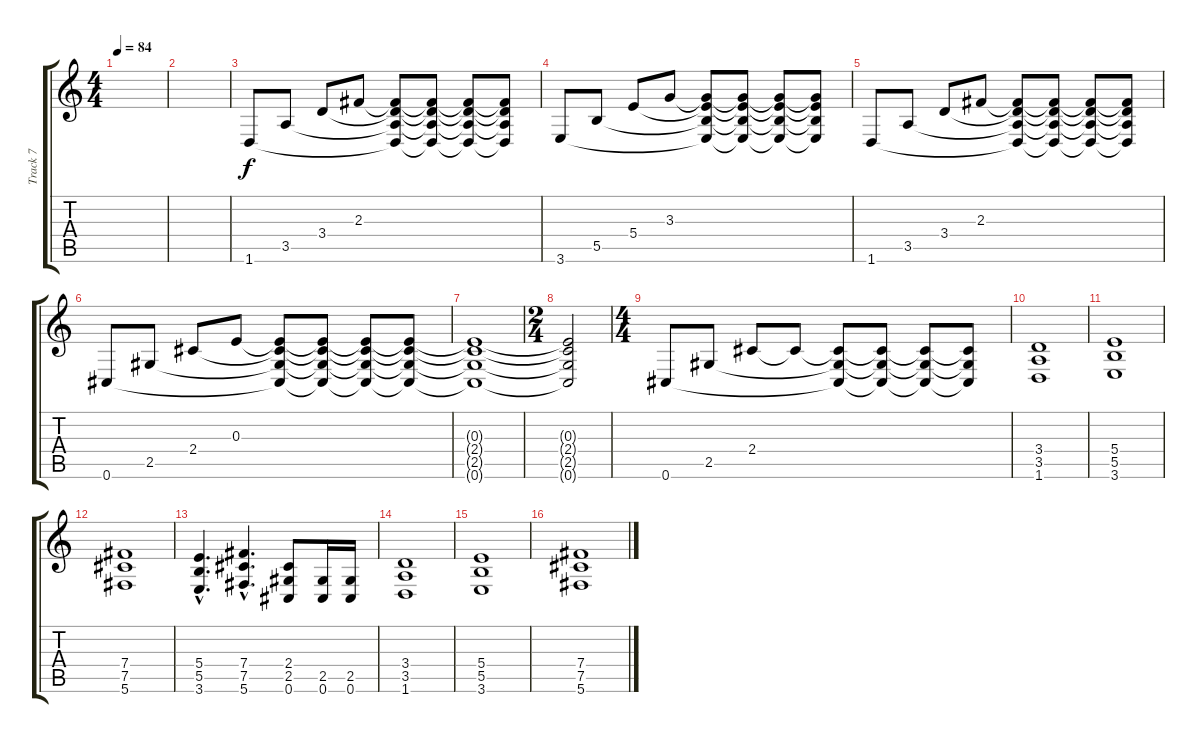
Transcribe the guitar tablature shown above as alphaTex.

\track ("Track 7" "Track 7") {instrument distortionguitar}
\staff {score tabs}
\tuning (Db4 Ab3 E3 B2 Gb2 Db2) {hide}
\ts (4 4)
\tempo 84
\clef g2
\ks c
|
|
1.6.8 3.5.8 3.4.8 2.3.8 (2.3{t} 3.4{t} 3.5{t} 1.6{t}).8 (2.3{t} 3.4{t} 3.5{t} 1.6{t}).8 (2.3{t} 3.4{t} 3.5{t} 1.6{t}).8 (2.3{t} 3.4{t} 3.5{t} 1.6{t}).8 |
3.6.8 5.5.8 5.4.8 3.3.8 (3.3{t} 5.4{t} 5.5{t} 3.6{t}).8 (3.3{t} 5.4{t} 5.5{t} 3.6{t}).8 (3.3{t} 5.4{t} 5.5{t} 3.6{t}).8 (3.3{t} 5.4{t} 5.5{t} 3.6{t}).8 |
1.6.8 3.5.8 3.4.8 2.3.8 (2.3{t} 3.4{t} 3.5{t} 1.6{t}).8 (2.3{t} 3.4{t} 3.5{t} 1.6{t}).8 (2.3{t} 3.4{t} 3.5{t} 1.6{t}).8 (2.3{t} 3.4{t} 3.5{t} 1.6{t}).8 |
0.6.8 2.5.8 2.4.8 0.3.8 (0.3{t} 2.4{t} 2.5{t} 0.6{t}).8 (0.3{t} 2.4{t} 2.5{t} 0.6{t}).8 (0.3{t} 2.4{t} 2.5{t} 0.6{t}).8 (0.3{t} 2.4{t} 2.5{t} 0.6{t}).8 |
(0.3{t} 2.4{t} 2.5{t} 0.6{t}).1 |
\ts (2 4)
(0.3{t} 2.4{t} 2.5{t} 0.6{t}).2 |
\ts (4 4)
0.6.8 2.5.8 2.4.8 2.4{t}.8 (2.4{t} 2.5{t} 0.6{t}).8 (2.4{t} 2.5{t} 0.6{t}).8 (2.4{t} 2.5{t} 0.6{t}).8 (2.4{t} 2.5{t} 0.6{t}).8 |
(3.4 3.5 1.6).1 |
(5.4 5.5 3.6).1 |
(7.4 7.5 5.6).1 |
(5.4{hac} 5.5{hac} 3.6{hac}).4{d} (7.4{hac} 7.5{hac} 5.6{hac}).4{d} (2.4 2.5 0.6).8 (2.5 0.6).16 (2.5 0.6).16 |
(3.4 3.5 1.6).1 |
(5.4 5.5 3.6).1 |
(7.4 7.5 5.6).1
